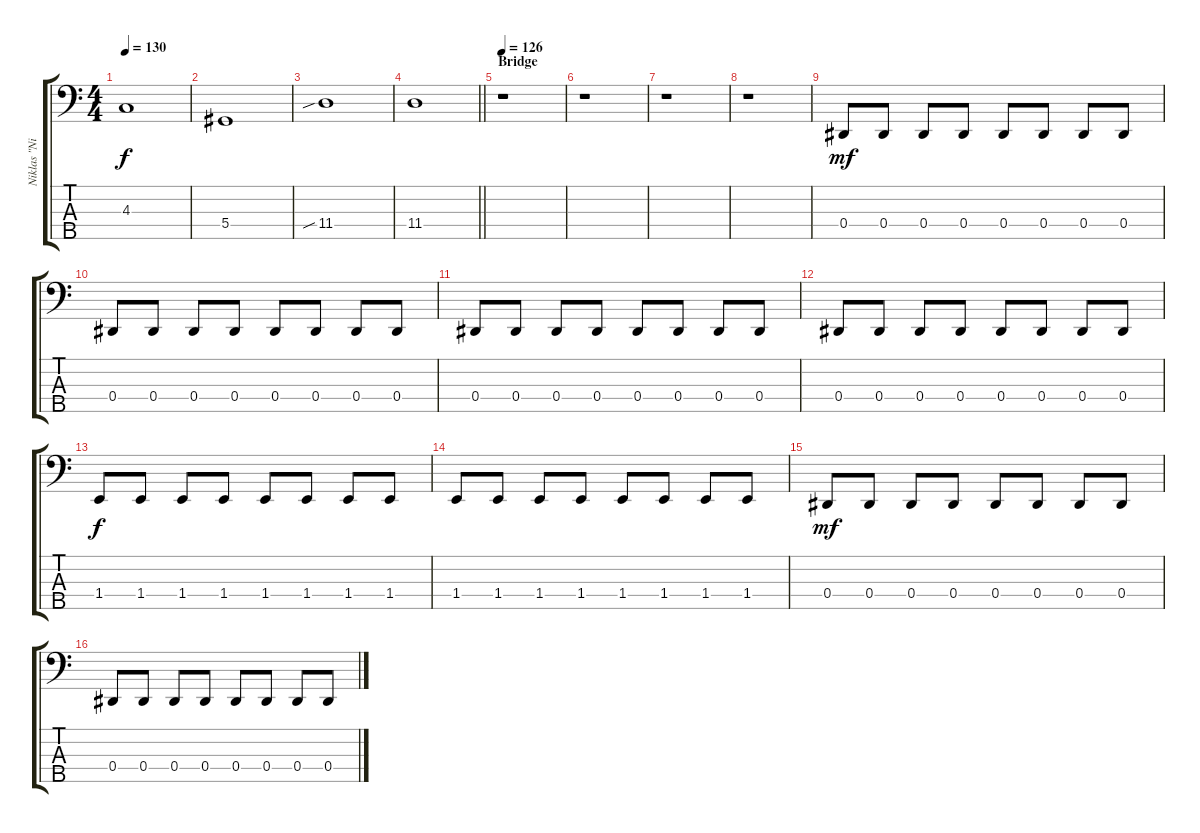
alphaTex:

\track ("Niklas \"Nille\" Sandin" "Niklas \"Ni") {instrument electricbassfinger}
\staff {score tabs}
\tuning (Gb2 Db2 Ab1 Eb1 Bb0) {hide}
\ts (4 4)
\tempo 130
\clef f4
\ks c
4.3.1{dy f} |
5.4.1 |
11.4{sib}.1 |
\barLineRight lightlight
11.4.1 |
\section ("" "Bridge ")
\tempo 126
r.1 |
r.1 |
r.1 |
r.1 |
0.4.8{dy mf} 0.4.8 0.4.8 0.4.8 0.4.8 0.4.8 0.4.8 0.4.8 |
0.4.8 0.4.8 0.4.8 0.4.8 0.4.8 0.4.8 0.4.8 0.4.8 |
0.4.8 0.4.8 0.4.8 0.4.8 0.4.8 0.4.8 0.4.8 0.4.8 |
0.4.8 0.4.8 0.4.8 0.4.8 0.4.8 0.4.8 0.4.8 0.4.8 |
1.4.8{dy f} 1.4.8 1.4.8 1.4.8 1.4.8 1.4.8 1.4.8 1.4.8 |
1.4.8 1.4.8 1.4.8 1.4.8 1.4.8 1.4.8 1.4.8 1.4.8 |
0.4.8{dy mf} 0.4.8 0.4.8 0.4.8 0.4.8 0.4.8 0.4.8 0.4.8 |
0.4.8 0.4.8 0.4.8 0.4.8 0.4.8 0.4.8 0.4.8 0.4.8
